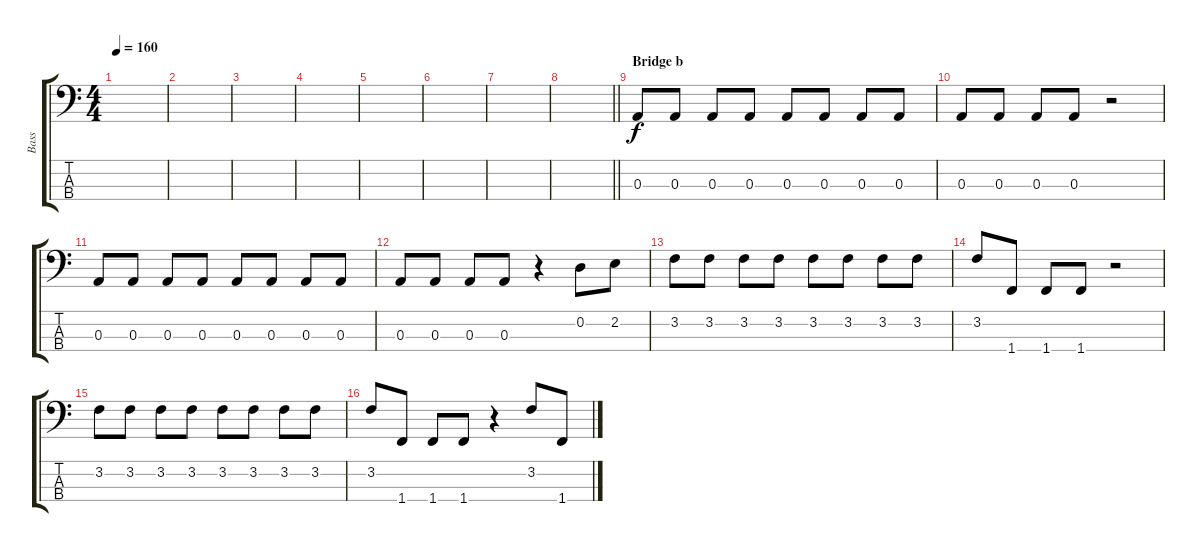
\track ("Bass" "Bass") {instrument electricbasspick}
\staff {score tabs}
\tuning (G2 D2 A1 E1) {hide}
\ts (4 4)
\tempo 160
\clef f4
\ks c
|
|
|
|
|
|
|
\barLineRight lightlight
|
\section ("" "Bridge b")
0.3.8 0.3.8 0.3.8 0.3.8 0.3.8 0.3.8 0.3.8 0.3.8 |
0.3.8 0.3.8 0.3.8 0.3.8 r.2 |
0.3.8 0.3.8 0.3.8 0.3.8 0.3.8 0.3.8 0.3.8 0.3.8 |
0.3.8 0.3.8 0.3.8 0.3.8 r.4 0.2.8 2.2.8 |
3.2.8 3.2.8 3.2.8 3.2.8 3.2.8 3.2.8 3.2.8 3.2.8 |
3.2.8 1.4.8 1.4.8 1.4.8 r.2 |
3.2.8 3.2.8 3.2.8 3.2.8 3.2.8 3.2.8 3.2.8 3.2.8 |
3.2.8 1.4.8 1.4.8 1.4.8 r.4 3.2.8 1.4.8
